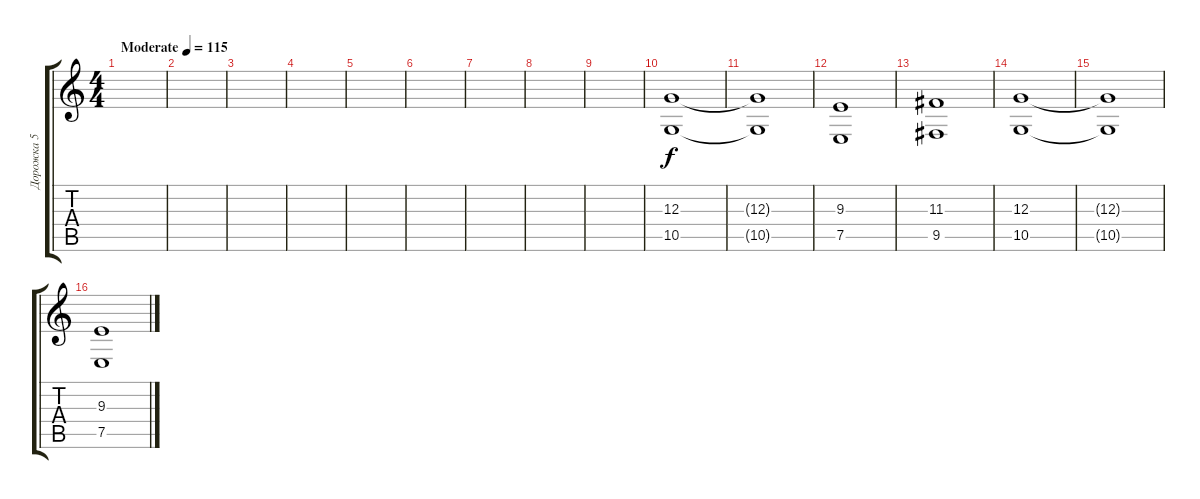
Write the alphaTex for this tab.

\track ("Дорожка 5" "Дорожка 5") {instrument stringensemble1}
\staff {score tabs}
\tuning (E4 B3 G3 D3 A2 E2) {hide}
\ts (4 4)
\tempo (115 "Moderate")
\clef g2
\ks c
|
|
|
|
|
|
|
|
|
(12.3 10.5).1 |
(12.3{t} 10.5{t}).1 |
(9.3 7.5).1 |
(11.3 9.5).1 |
(12.3 10.5).1 |
(12.3{t} 10.5{t}).1 |
(9.3 7.5).1
